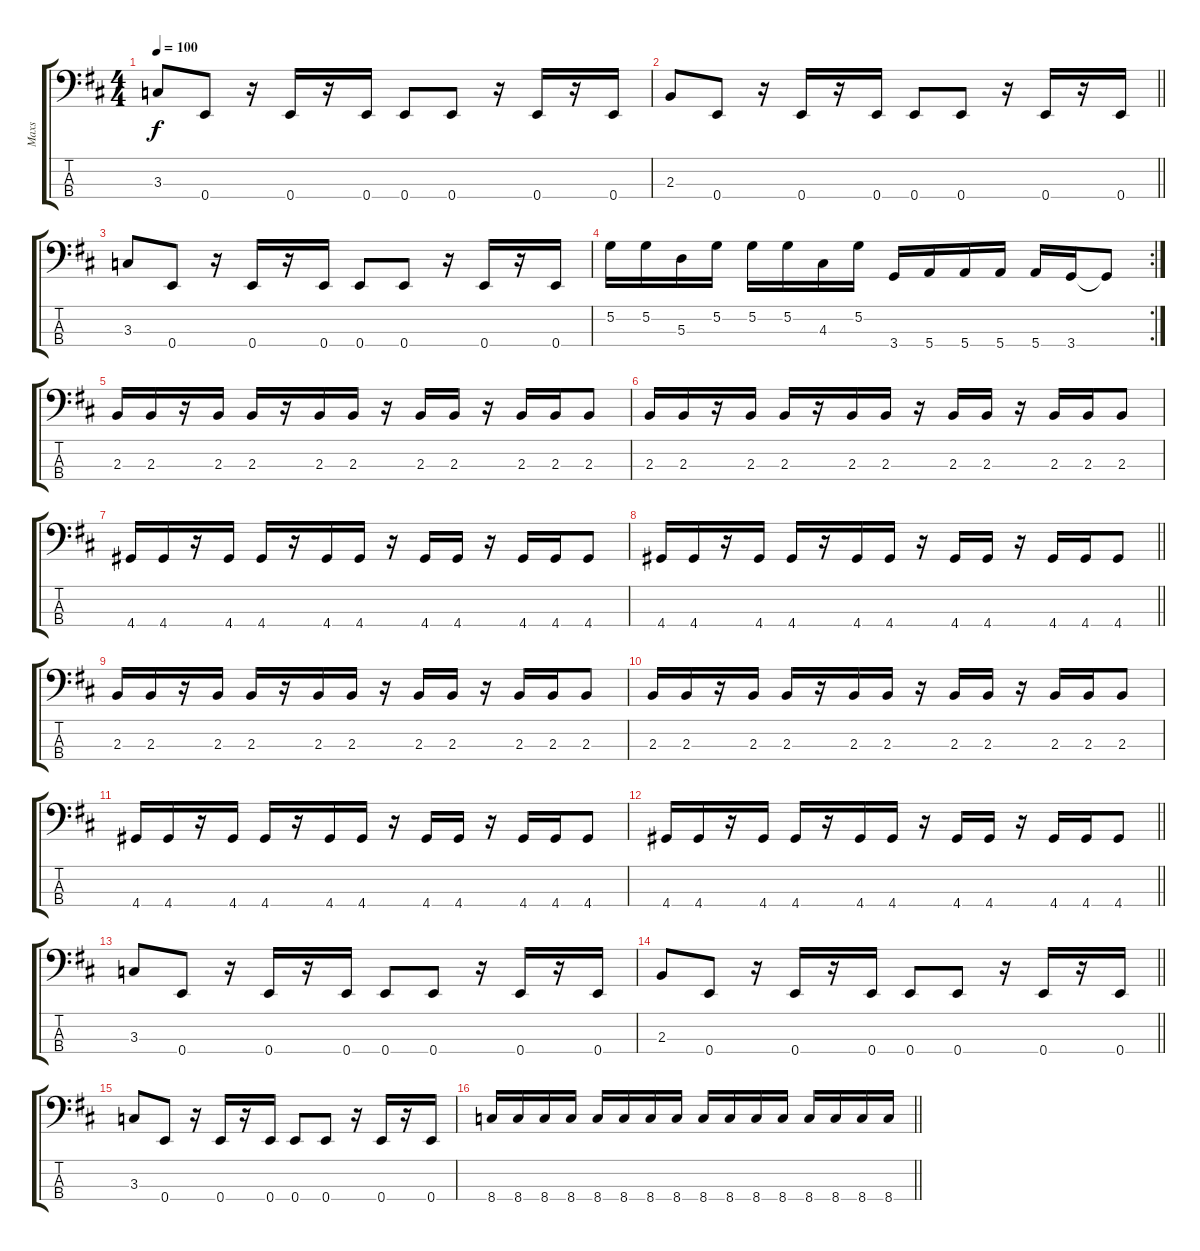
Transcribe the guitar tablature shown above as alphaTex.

\track ("Maxs" "Maxs") {instrument slapbass1}
\staff {score tabs}
\tuning (G2 D2 A1 E1) {hide}
\ts (4 4)
\tempo 100
\clef f4
\ks d
3.3.8{dy f instrument slapbass1} 0.4.8 r.16 0.4.16 r.16 0.4.16 0.4.8 0.4.8 r.16 0.4.16 r.16 0.4.16 |
\barLineRight lightlight
2.3.8 0.4.8 r.16 0.4.16 r.16 0.4.16 0.4.8 0.4.8 r.16 0.4.16 r.16 0.4.16 |
3.3.8 0.4.8 r.16 0.4.16 r.16 0.4.16 0.4.8 0.4.8 r.16 0.4.16 r.16 0.4.16 |
\rc 2
5.2.16 5.2.16 5.3.16 5.2.16 5.2.16 5.2.16 4.3.16 5.2.16 3.4.16 5.4.16 5.4.16 5.4.16 5.4.16 3.4.16 3.4{t}.8 |
2.3.16 2.3.16 r.16 2.3.16 2.3.16 r.16 2.3.16 2.3.16 r.16 2.3.16 2.3.16 r.16 2.3.16 2.3.16 2.3.8 |
2.3.16 2.3.16 r.16 2.3.16 2.3.16 r.16 2.3.16 2.3.16 r.16 2.3.16 2.3.16 r.16 2.3.16 2.3.16 2.3.8 |
4.4.16 4.4.16 r.16 4.4.16 4.4.16 r.16 4.4.16 4.4.16 r.16 4.4.16 4.4.16 r.16 4.4.16 4.4.16 4.4.8 |
\barLineRight lightlight
4.4.16 4.4.16 r.16 4.4.16 4.4.16 r.16 4.4.16 4.4.16 r.16 4.4.16 4.4.16 r.16 4.4.16 4.4.16 4.4.8 |
2.3.16 2.3.16 r.16 2.3.16 2.3.16 r.16 2.3.16 2.3.16 r.16 2.3.16 2.3.16 r.16 2.3.16 2.3.16 2.3.8 |
2.3.16 2.3.16 r.16 2.3.16 2.3.16 r.16 2.3.16 2.3.16 r.16 2.3.16 2.3.16 r.16 2.3.16 2.3.16 2.3.8 |
4.4.16 4.4.16 r.16 4.4.16 4.4.16 r.16 4.4.16 4.4.16 r.16 4.4.16 4.4.16 r.16 4.4.16 4.4.16 4.4.8 |
\barLineRight lightlight
4.4.16 4.4.16 r.16 4.4.16 4.4.16 r.16 4.4.16 4.4.16 r.16 4.4.16 4.4.16 r.16 4.4.16 4.4.16 4.4.8 |
3.3.8 0.4.8 r.16 0.4.16 r.16 0.4.16 0.4.8 0.4.8 r.16 0.4.16 r.16 0.4.16 |
\barLineRight lightlight
2.3.8 0.4.8 r.16 0.4.16 r.16 0.4.16 0.4.8 0.4.8 r.16 0.4.16 r.16 0.4.16 |
3.3.8 0.4.8 r.16 0.4.16 r.16 0.4.16 0.4.8 0.4.8 r.16 0.4.16 r.16 0.4.16 |
\barLineRight lightlight
8.4.16 8.4.16 8.4.16 8.4.16 8.4.16 8.4.16 8.4.16 8.4.16 8.4.16 8.4.16 8.4.16 8.4.16 8.4.16 8.4.16 8.4.16 8.4.16
